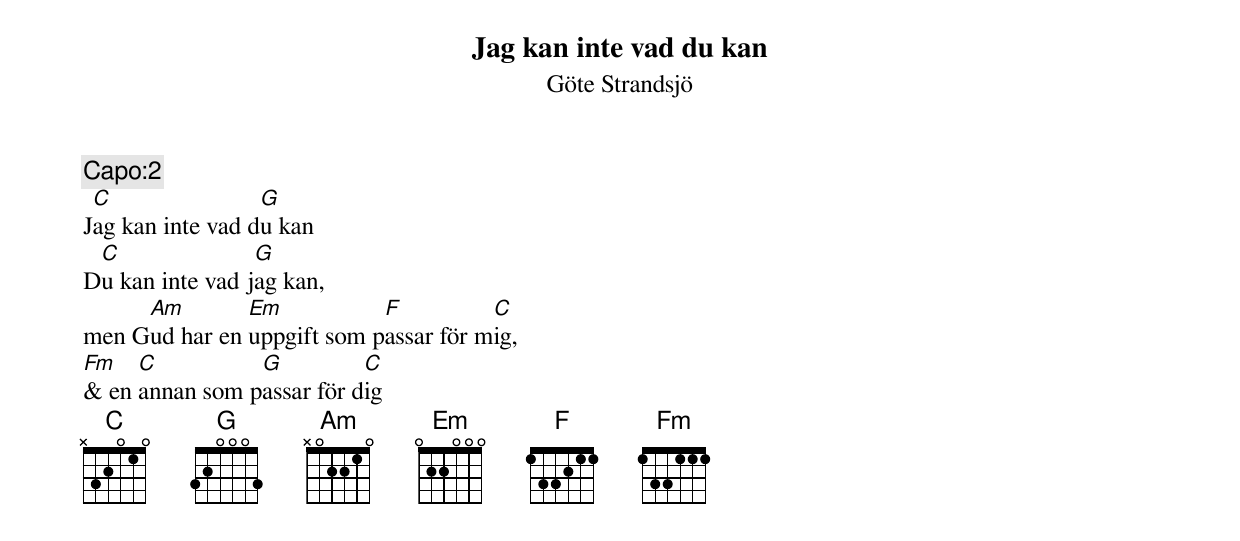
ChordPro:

{t:Jag kan inte vad du kan}
{st:Göte Strandsjö}
{c:Capo:2}
J[C]ag kan inte vad d[G]u kan
D[C]u kan inte vad j[G]ag kan,
men G[Am]ud har en [Em]uppgift som p[F]assar för m[C]ig,
[Fm]& en [C]annan som p[G]assar för d[C]ig
